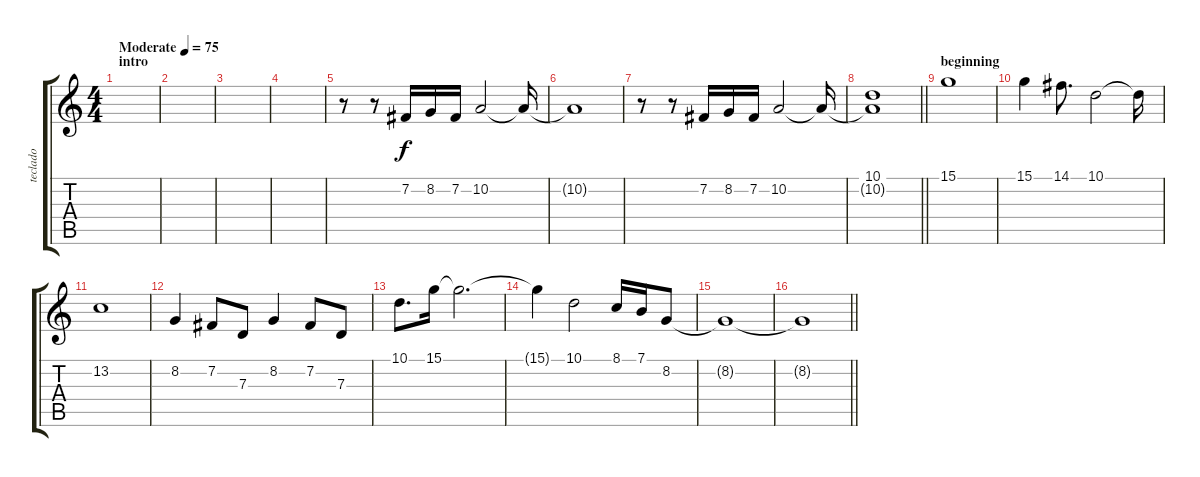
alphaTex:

\track ("teclado" "teclado") {instrument stringensemble2}
\staff {score tabs}
\tuning (E4 B3 G3 D3 A2 E2) {hide}
\ts (4 4)
\section ("" "intro")
\tempo (75 "Moderate")
\clef g2
\ks c
|
|
|
|
r.8 r.8 7.2.16 8.2.16 7.2.16 10.2.2 10.2{t}.16 |
10.2{t}.1 |
r.8 r.8 7.2.16 8.2.16 7.2.16 10.2.2 10.2{t}.16 |
\barLineRight lightlight
(10.1 10.2{t}).1 |
\section ("" "beginning")
15.1.1 |
15.1.4 14.1.8{d} 10.1.2 10.1{t}.16 |
13.2.1 |
8.2.4 7.2.8 7.3.8 8.2.4 7.2.8 7.3.8 |
10.1.8{d} 15.1.16 15.1{t}.2{d} |
15.1{t}.4 10.1.2 8.1.16 7.1.16 8.2.8 |
8.2{t}.1 |
\barLineRight lightlight
8.2{t}.1
